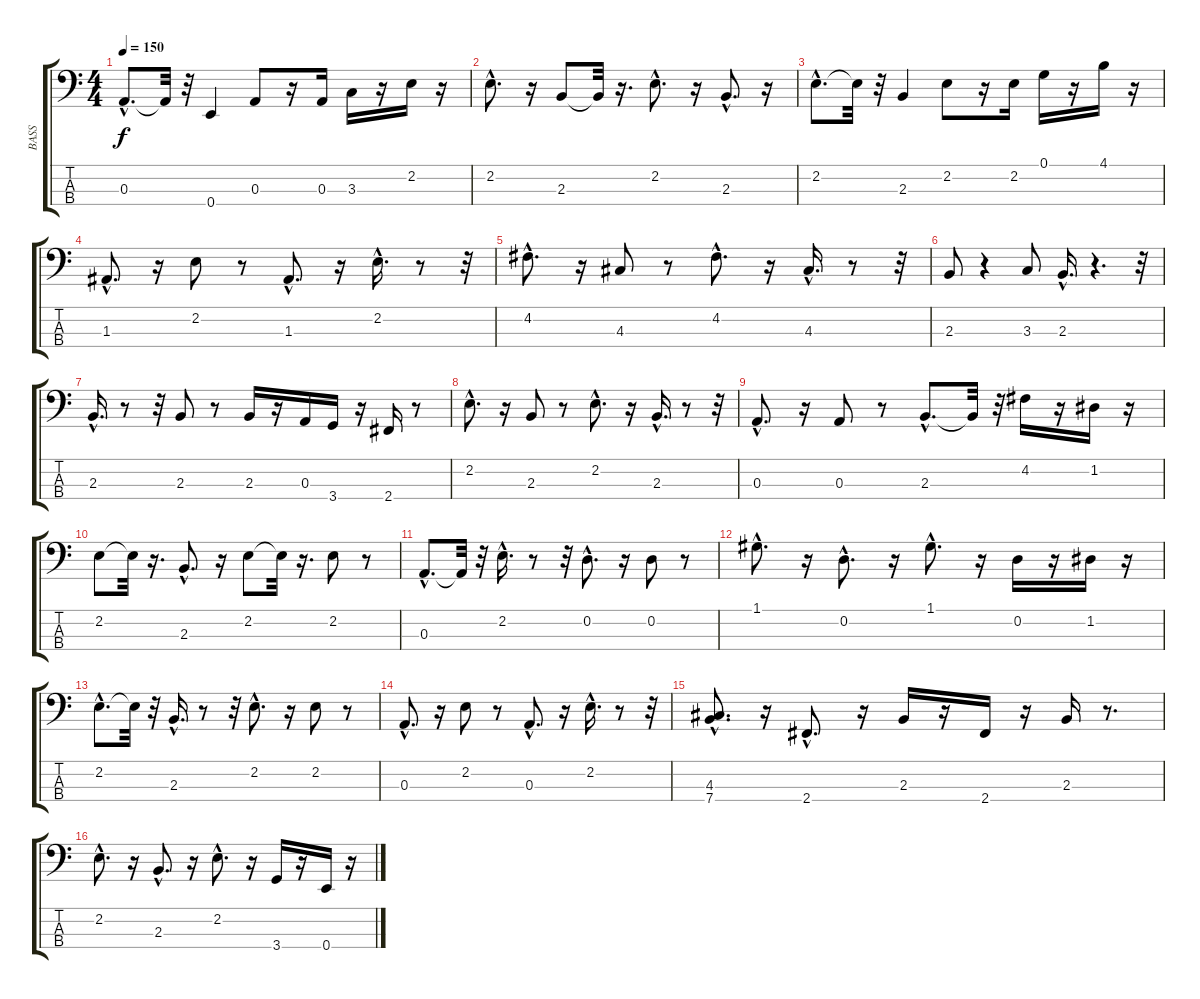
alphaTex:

\track ("BASS" "BASS") {instrument electricbassfinger}
\staff {score tabs}
\tuning (G2 D2 A1 E1) {hide}
\ts (4 4)
\tempo 150
\clef f4
\ks c
0.3{hac}.8{d dy f} 0.3{t}.32 r.32 0.4.4 0.3.8 r.16 0.3.16 3.3.16 r.16 2.2.16 r.16 |
2.2{hac}.8{d} r.16 2.3.8 2.3{t}.32 r.16{d} 2.2{hac}.8{d} r.16 2.3{hac}.8{d} r.16 |
2.2{hac}.8{d} 2.2{t}.32 r.32 2.3.4 2.2.8 r.16 2.2.16 0.1.16 r.16 4.1.16 r.16 |
1.3{hac}.8{d} r.16 2.2.8 r.8 1.3{hac}.8{d} r.16 2.2{hac}.16{d} r.8 r.32 |
4.2{hac}.8{d} r.16 4.3.8 r.8 4.2{hac}.8{d} r.16 4.3{hac}.16{d} r.8 r.32 |
2.3.8 r.4 3.3.8 2.3{hac}.16{d} r.4{d} r.32 |
2.3{hac}.16{d} r.8 r.32 2.3.8 r.8 2.3.16 r.16 0.3.16 3.4.16 r.16 2.4.16 r.8 |
2.2{hac}.8{d} r.16 2.3.8 r.8 2.2{hac}.8{d} r.16 2.3{hac}.16{d} r.8 r.32 |
0.3{hac}.8{d} r.16 0.3.8 r.8 2.3{hac}.8{d} 2.3{t}.32 r.32 4.2.16 r.16 1.2.16 r.16 |
2.2.8 2.2{t}.32 r.16{d} 2.3{hac}.8{d} r.16 2.2.8 2.2{t}.32 r.16{d} 2.2.8 r.8 |
0.3{hac}.8{d} 0.3{t}.32 r.32 2.2{hac}.16{d} r.8 r.32 0.2{hac}.8{d} r.16 0.2.8 r.8 |
1.1{hac}.8{d} r.16 0.2{hac}.8{d} r.16 1.1{hac}.8{d} r.16 0.2.16 r.16 1.2.16 r.16 |
2.2{hac}.8{d} 2.2{t}.32 r.32 2.3{hac}.16{d} r.8 r.32 2.2{hac}.8{d} r.16 2.2.8 r.8 |
0.3{hac}.8{d} r.16 2.2.8 r.8 0.3{hac}.8{d} r.16 2.2{hac}.16{d} r.8 r.32 |
(4.3 7.4{hac}).8{d} r.16 2.4{hac}.8{d} r.16 2.3.16 r.16 2.4.16 r.16 2.3.16 r.8{d} |
2.2{hac}.8{d} r.16 2.3{hac}.8{d} r.16 2.2{hac}.8{d} r.16 3.4.16 r.16 0.4.16 r.16
